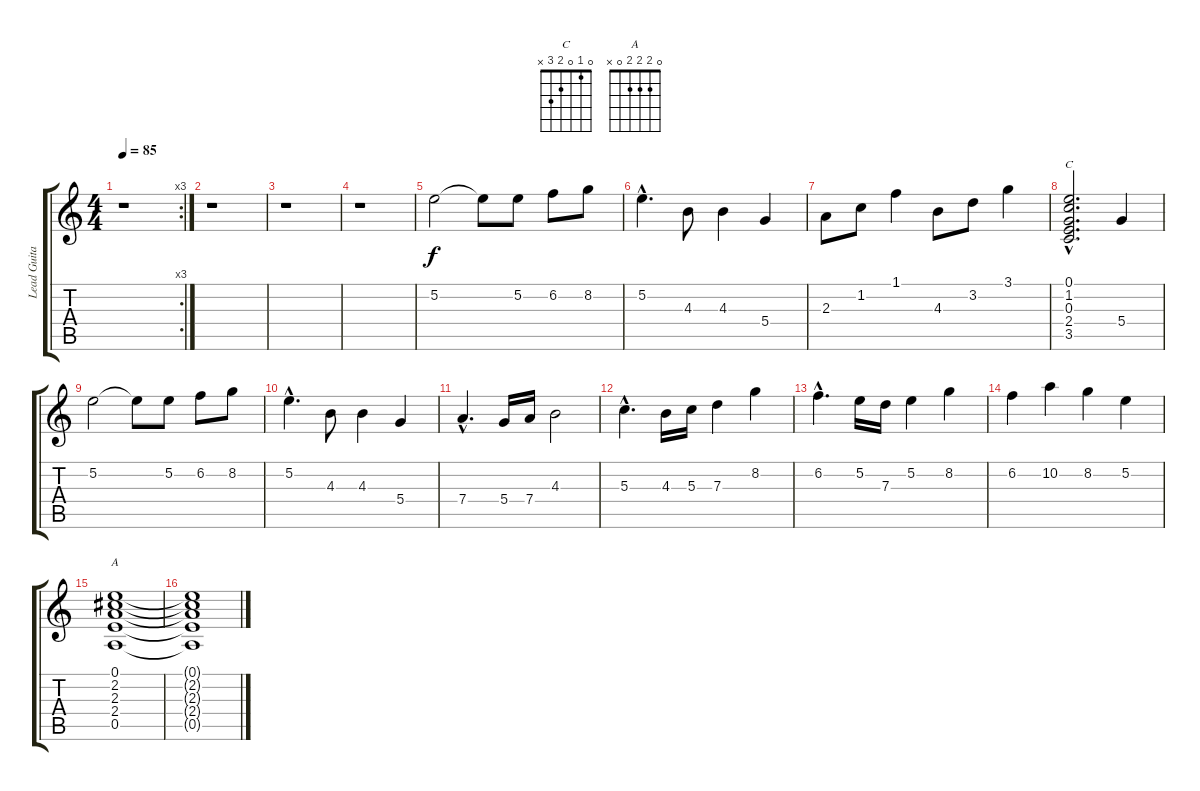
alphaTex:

\track ("Lead Guitar 2" "Lead Guita") {instrument overdrivenguitar}
\staff {score tabs}
\tuning (E4 B3 G3 D3 A2 E2) {hide}
\chord ("C" 0 1 0 2 3 x)
\chord ("A" 0 2 2 2 0 x)
\rc 3
\ts (4 4)
\tempo 85
\clef g2
\ks c
r.1{dy f} |
r.1 |
r.1 |
r.1 |
5.2.2 5.2{t}.8 5.2.8 6.2.8 8.2.8 |
5.2{hac}.4{d} 4.3.8 4.3.4 5.4.4 |
2.3.8 1.2.8 1.1.4 4.3.8 3.2.8 3.1.4 |
(0.1{hac} 1.2{hac} 0.3{hac} 2.4{hac} 3.5{hac}).2{d ch "C"} 5.4.4 |
5.2.2 5.2{t}.8 5.2.8 6.2.8 8.2.8 |
5.2{hac}.4{d} 4.3.8 4.3.4 5.4.4 |
7.4{hac}.4{d} 5.4.16 7.4.16 4.3.2 |
5.3{hac}.4{d} 4.3.16 5.3.16 7.3.4 8.2.4 |
6.2{hac}.4{d} 5.2.16 7.3.16 5.2.4 8.2.4 |
6.2.4 10.2.4 8.2.4 5.2.4 |
(0.1 2.2 2.3 2.4 0.5).1{ch "A"} |
(0.1{t} 2.2{t} 2.3{t} 2.4{t} 0.5{t}).1
